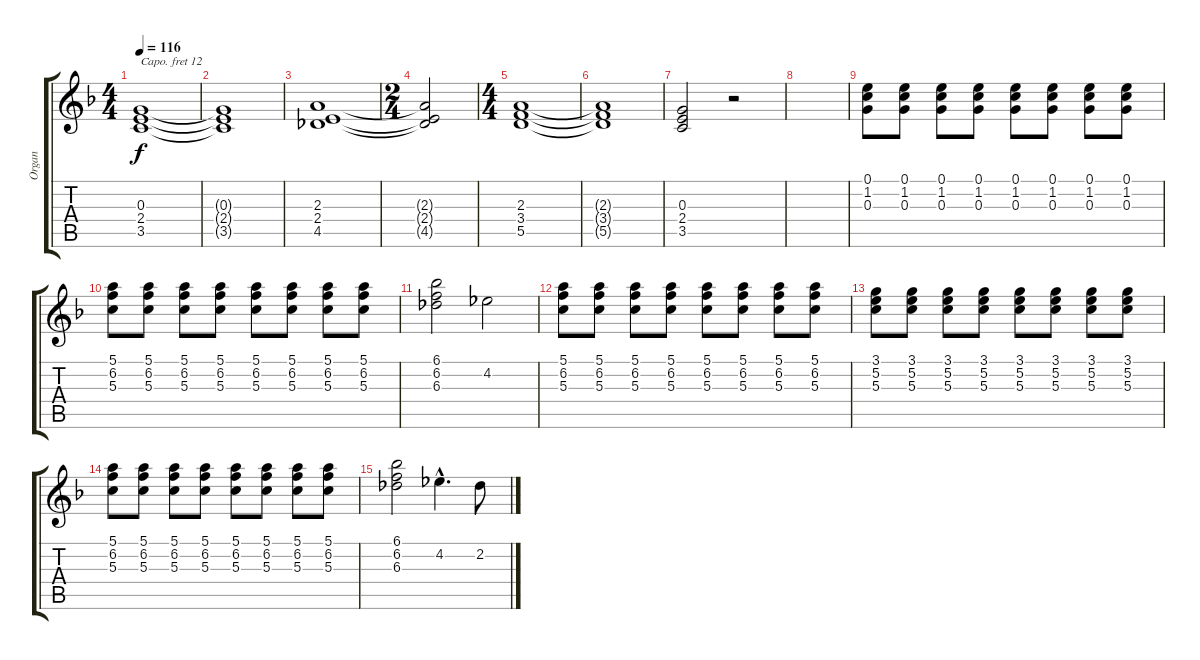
\track ("Organ" "Organ") {instrument drawbarorgan}
\staff {score tabs}
\capo 12
\tuning (E4 B3 G3 D3 A2 E2) {hide}
\ts (4 4)
\tempo 116
\clef g2
\ks dminor
(0.3 2.4 3.5).1{dy f} |
(0.3{t} 2.4{t} 3.5{t}).1 |
(2.3 2.4 4.5).1 |
\ts (2 4)
(2.3{t} 2.4{t} 4.5{t}).2 |
\ts (4 4)
(2.3 3.4 5.5).1 |
(2.3{t} 3.4{t} 5.5{t}).1 |
(0.3 2.4 3.5).2 r.2 |
|
(0.1 1.2 0.3).8 (0.1 1.2 0.3).8 (0.1 1.2 0.3).8 (0.1 1.2 0.3).8 (0.1 1.2 0.3).8 (0.1 1.2 0.3).8 (0.1 1.2 0.3).8 (0.1 1.2 0.3).8 |
(5.1 6.2 5.3).8 (5.1 6.2 5.3).8 (5.1 6.2 5.3).8 (5.1 6.2 5.3).8 (5.1 6.2 5.3).8 (5.1 6.2 5.3).8 (5.1 6.2 5.3).8 (5.1 6.2 5.3).8 |
(6.1 6.2 6.3).2 4.2.2 |
(5.1 6.2 5.3).8 (5.1 6.2 5.3).8 (5.1 6.2 5.3).8 (5.1 6.2 5.3).8 (5.1 6.2 5.3).8 (5.1 6.2 5.3).8 (5.1 6.2 5.3).8 (5.1 6.2 5.3).8 |
(3.1 5.2 5.3).8 (3.1 5.2 5.3).8 (3.1 5.2 5.3).8 (3.1 5.2 5.3).8 (3.1 5.2 5.3).8 (3.1 5.2 5.3).8 (3.1 5.2 5.3).8 (3.1 5.2 5.3).8 |
(5.1 6.2 5.3).8 (5.1 6.2 5.3).8 (5.1 6.2 5.3).8 (5.1 6.2 5.3).8 (5.1 6.2 5.3).8 (5.1 6.2 5.3).8 (5.1 6.2 5.3).8 (5.1 6.2 5.3).8 |
(6.1 6.2 6.3).2 4.2{hac}.4{d} 2.2.8
